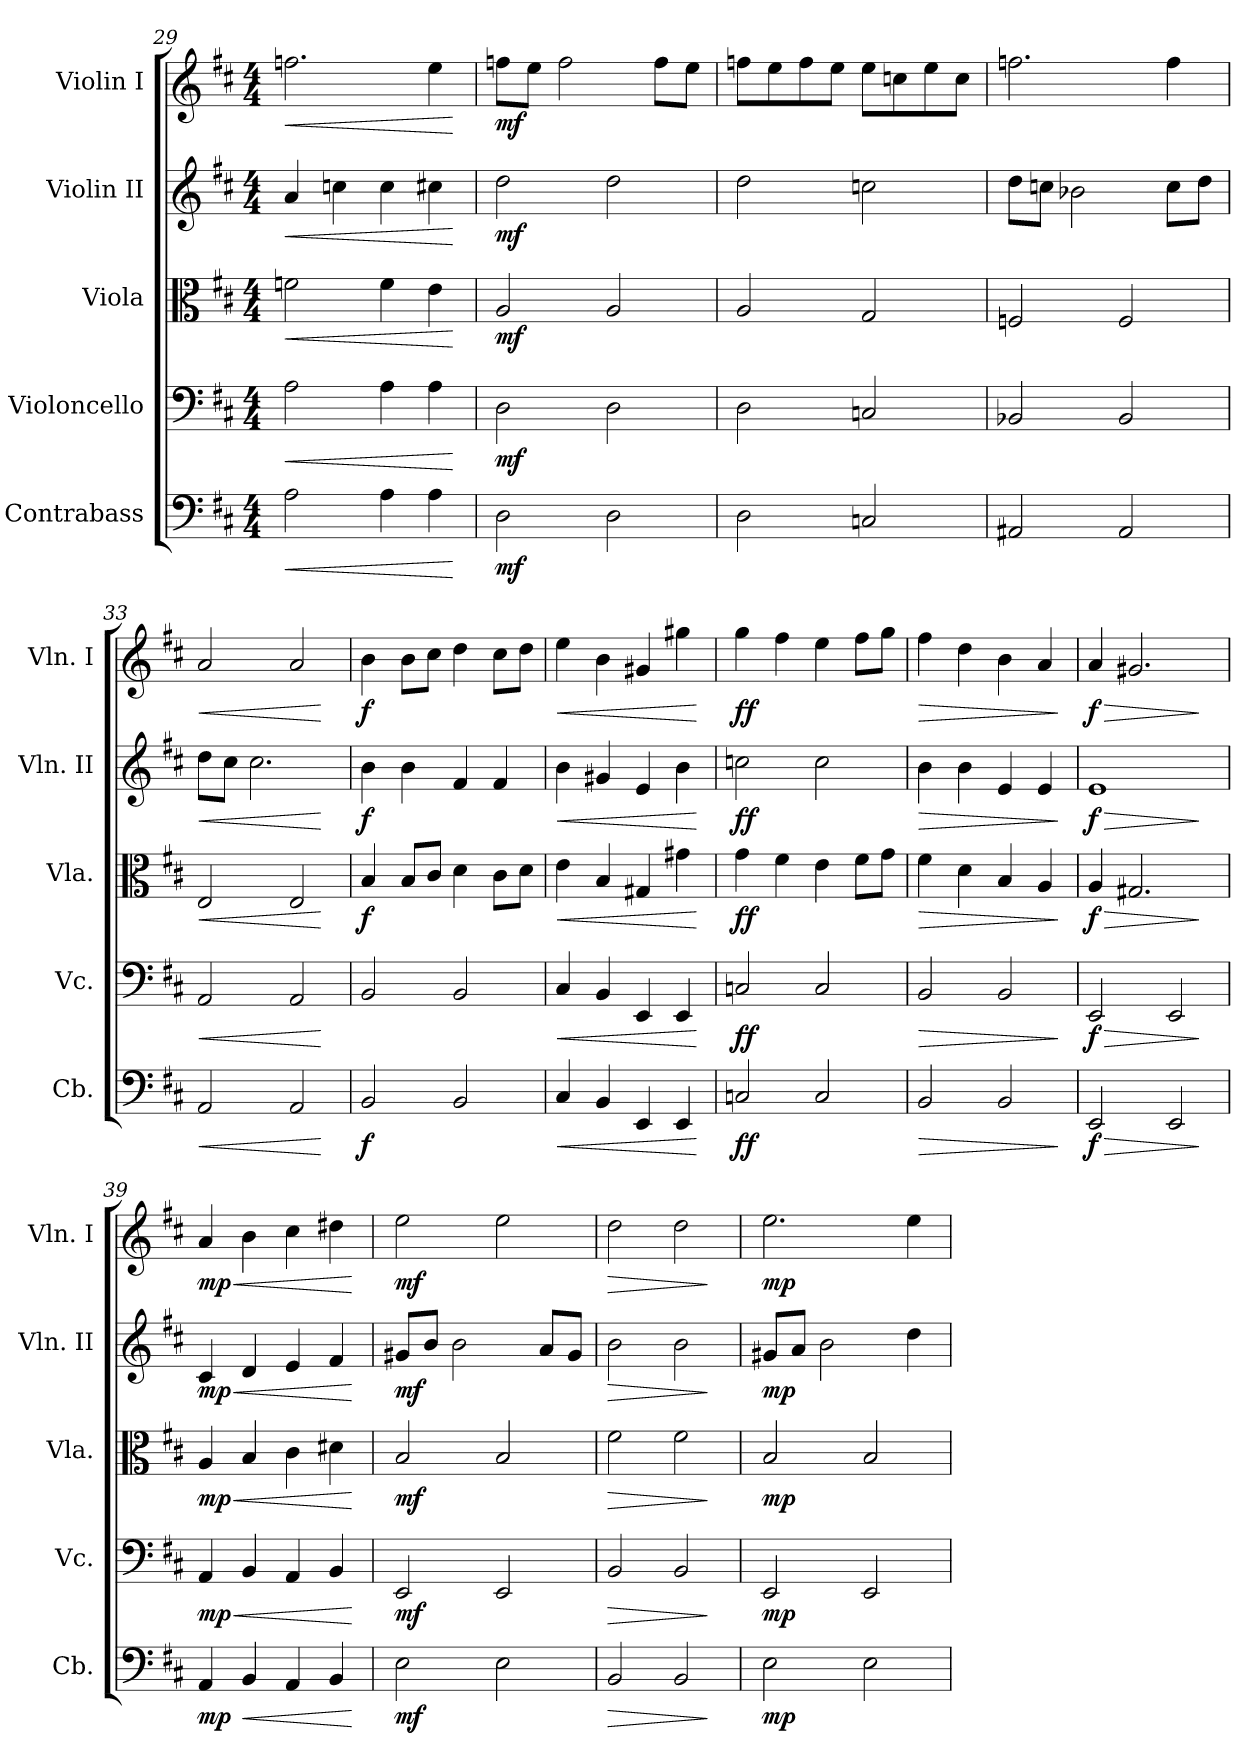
**kern	**dynam	**kern	**dynam	**kern	**dynam	**kern	**dynam	**kern	**dynam
*part5	*part5	*part4	*part4	*part3	*part3	*part2	*part2	*part1	*part1
*staff5	*staff5	*staff4	*staff4	*staff3	*staff3	*staff2	*staff2	*staff1	*staff1
*I"Contrabass	*	*I"Violoncello	*	*I"Viola	*	*I"Violin II	*	*I"Violin I	*
*I'Cb.	*	*I'Vc.	*	*I'Vla.	*	*I'Vln. II	*	*I'Vln. I	*
!!LO:PB:g=z
*clefF4	*	*clefF4	*	*clefC3	*	*clefG2	*	*clefG2	*
*ITrd7c12	*	*	*	*	*	*	*	*	*
*k[f#c#]	*	*k[f#c#]	*	*k[f#c#]	*	*k[f#c#]	*	*k[f#c#]	*
*M4/4	*	*M4/4	*	*M4/4	*	*M4/4	*	*M4/4	*
=29	=29	=29	=29	=29	=29	=29	=29	=29	=29
!	!LO:HP:b	!	!LO:HP:b	!	!LO:HP:b	!	!LO:HP:b	!	!LO:HP:b
2AA\	<	2A\	<	2fn\	<	4a/	<	2.ffn\	<
.	.	.	.	.	.	4ccn\	.	.	.
4AA\	.	4A\	.	4f\	.	4cc\	.	.	.
4AA\	.	4A\	.	4e\	.	4cc#X\	.	4ee\	.
.	[	.	[	.	[	.	[	.	[
=30	=30	=30	=30	=30	=30	=30	=30	=30	=30
!	!LO:DY:b	!	!LO:DY:b	!	!LO:DY:b	!	!LO:DY:b	!	!LO:DY:b
2DD\	mf	2D\	mf	2A/	mf	2dd\	mf	8ffn\L	mf
.	.	.	.	.	.	.	.	8ee\J	.
.	.	.	.	.	.	.	.	2ff\	.
2DD\	.	2D\	.	2A/	.	2dd\	.	.	.
.	.	.	.	.	.	.	.	8ff\L	.
.	.	.	.	.	.	.	.	8ee\J	.
=31	=31	=31	=31	=31	=31	=31	=31	=31	=31
2DD\	.	2D\	.	2A/	.	2dd\	.	8ffn\L	.
.	.	.	.	.	.	.	.	8ee\	.
.	.	.	.	.	.	.	.	8ff\	.
.	.	.	.	.	.	.	.	8ee\J	.
2CCn/	.	2Cn/	.	2G/	.	2ccn\	.	8ee\L	.
.	.	.	.	.	.	.	.	8ccn\	.
.	.	.	.	.	.	.	.	8ee\	.
.	.	.	.	.	.	.	.	8cc\J	.
=32	=32	=32	=32	=32	=32	=32	=32	=32	=32
2AAA#X/	.	2BB-X/	.	2Fn/	.	8dd\L	.	2.ffn\	.
.	.	.	.	.	.	8ccn\J	.	.	.
.	.	.	.	.	.	2b-X\	.	.	.
2AAA#/	.	2BB-/	.	2F/	.	.	.	.	.
.	.	.	.	.	.	8cc\L	.	4ff\	.
.	.	.	.	.	.	8dd\J	.	.	.
=33	=33	=33	=33	=33	=33	=33	=33	=33	=33
!	!LO:HP:b	!	!LO:HP:b	!	!LO:HP:b	!	!LO:HP:b	!	!LO:HP:b
2AAA/	<	2AA/	<	2E/	<	8dd\L	<	2a/	<
.	.	.	.	.	.	8cc#\J	.	.	.
.	.	.	.	.	.	2.cc#\	.	.	.
2AAA/	.	2AA/	.	2E/	.	.	.	2a/	.
.	[	.	[	.	[	.	[	.	[
=34	=34	=34	=34	=34	=34	=34	=34	=34	=34
!	!LO:DY:b	!	!	!	!LO:DY:b	!	!LO:DY:b	!	!LO:DY:b
2BBB/	f	2BB/	.	4B/	f	4b\	f	4b\	f
.	.	.	.	8B/L	.	4b\	.	8b\L	.
.	.	.	.	8c#/J	.	.	.	8cc#\J	.
2BBB/	.	2BB/	.	4d\	.	4f#/	.	4dd\	.
.	.	.	.	8c#\L	.	4f#/	.	8cc#\L	.
.	.	.	.	8d\J	.	.	.	8dd\J	.
!!LO:LB:g=z
=35	=35	=35	=35	=35	=35	=35	=35	=35	=35
!	!LO:HP:b	!	!LO:HP:b	!	!LO:HP:b	!	!LO:HP:b	!	!LO:HP:b
4CC#/	<	4C#/	<	4e\	<	4b\	<	4ee\	<
4BBB/	.	4BB/	.	4B/	.	4g#X/	.	4b\	.
4EEE/	.	4EE/	.	4G#X/	.	4e/	.	4g#X/	.
4EEE/	.	4EE/	.	4g#X\	.	4b\	.	4gg#X\	.
.	[	.	[	.	[	.	[	.	[
=36	=36	=36	=36	=36	=36	=36	=36	=36	=36
!	!LO:DY:b	!	!LO:DY:b	!	!LO:DY:b	!	!LO:DY:b	!	!LO:DY:b
2CCn/	ff	2Cn/	ff	4g\	ff	2ccn\	ff	4gg\	ff
.	.	.	.	4f#\	.	.	.	4ff#\	.
2CC/	.	2C/	.	4e\	.	2cc\	.	4ee\	.
.	.	.	.	8f#\L	.	.	.	8ff#\L	.
.	.	.	.	8g\J	.	.	.	8gg\J	.
=37	=37	=37	=37	=37	=37	=37	=37	=37	=37
!	!LO:HP:b	!	!LO:HP:b	!	!LO:HP:b	!	!LO:HP:b	!	!LO:HP:b
2BBB/	>	2BB/	>	4f#\	>	4b\	>	4ff#\	>
.	.	.	.	4d\	.	4b\	.	4dd\	.
2BBB/	.	2BB/	.	4B/	.	4e/	.	4b\	.
.	.	.	.	4A/	.	4e/	.	4a/	.
.	]	.	]	.	]	.	]	.	]
=38	=38	=38	=38	=38	=38	=38	=38	=38	=38
!	!LO:HP:b	!	!LO:HP:b	!	!LO:HP:b	!	!LO:HP:b	!	!LO:HP:b
!	!LO:DY:n=1:b	!	!LO:DY:n=1:b	!	!LO:DY:n=1:b	!	!LO:DY:n=1:b	!	!LO:DY:n=1:b
2EEE/	> f	2EE/	> f	4A/	> f	1e	> f	4a/	> f
.	.	.	.	2.G#X/	.	.	.	2.g#X/	.
2EEE/	.	2EE/	.	.	.	.	.	.	.
.	]	.	]	.	]	.	]	.	]
=39	=39	=39	=39	=39	=39	=39	=39	=39	=39
!	!LO:DY:b	!	!LO:HP:b	!	!LO:HP:b	!	!LO:HP:b	!	!LO:HP:b
!	!	!	!LO:DY:n=1:b	!	!LO:DY:n=1:b	!	!LO:DY:n=1:b	!	!LO:DY:n=1:b
4AAA/	mp	4AA/	< mp	4A/	< mp	4c#/	< mp	4a/	< mp
!	!LO:HP:b	!	!	!	!	!	!	!	!
4BBB/	<	4BB/	.	4B/	.	4d/	.	4b\	.
4AAA/	.	4AA/	.	4c#\	.	4e/	.	4cc#\	.
4BBB/	.	4BB/	.	4d#X\	.	4f#/	.	4dd#X\	.
.	[	.	[	.	[	.	[	.	[
=40	=40	=40	=40	=40	=40	=40	=40	=40	=40
!	!LO:DY:b	!	!LO:DY:b	!	!LO:DY:b	!	!LO:DY:b	!	!LO:DY:b
2EE\	mf	2EE/	mf	2B/	mf	8g#X/L	mf	2ee\	mf
.	.	.	.	.	.	8b/J	.	.	.
.	.	.	.	.	.	2b\	.	.	.
2EE\	.	2EE/	.	2B/	.	.	.	2ee\	.
.	.	.	.	.	.	8a/L	.	.	.
.	.	.	.	.	.	8g#/J	.	.	.
=41	=41	=41	=41	=41	=41	=41	=41	=41	=41
!	!LO:HP:b	!	!LO:HP:b	!	!LO:HP:b	!	!LO:HP:b	!	!LO:HP:b
2BBB/	>	2BB/	>	2f#\	>	2b\	>	2dd\	>
2BBB/	.	2BB/	.	2f#\	.	2b\	.	2dd\	.
.	]	.	]	.	]	.	]	.	]
=42	=42	=42	=42	=42	=42	=42	=42	=42	=42
!	!LO:DY:b	!	!LO:DY:b	!	!LO:DY:b	!	!LO:DY:b	!	!LO:DY:b
2EE\	mp	2EE/	mp	2B/	mp	8g#X/L	mp	2.ee\	mp
.	.	.	.	.	.	8a/J	.	.	.
.	.	.	.	.	.	2b\	.	.	.
2EE\	.	2EE/	.	2B/	.	.	.	.	.
.	.	.	.	.	.	4dd\	.	4ee\	.
=	=	=	=	=	=	=	=	=	=
*-	*-	*-	*-	*-	*-	*-	*-	*-	*-
